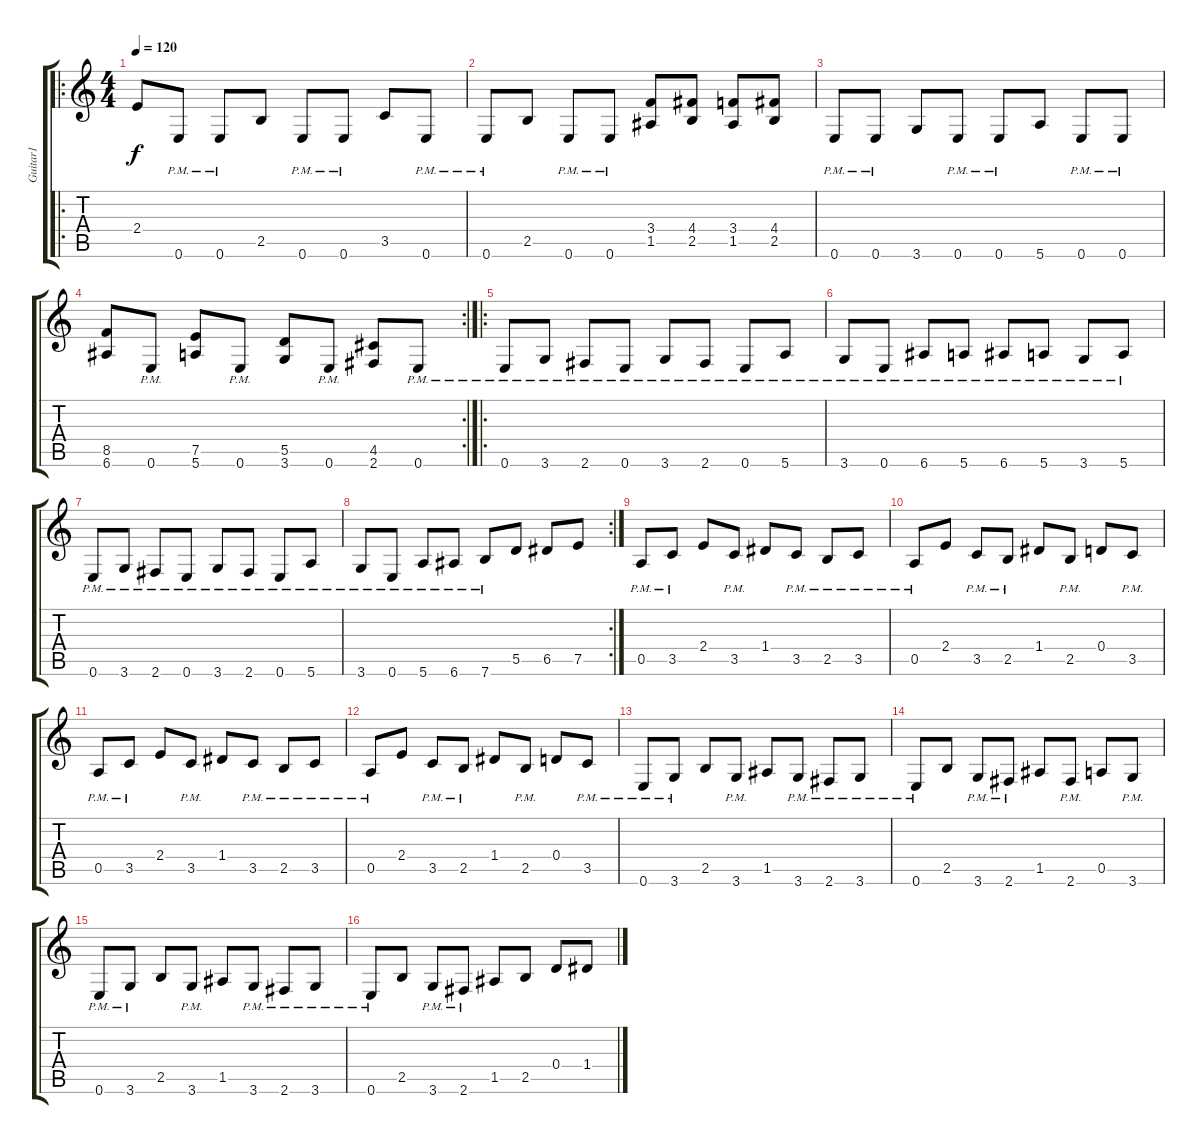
\track ("Guitar1" "Guitar1") {instrument overdrivenguitar}
\staff {score tabs}
\tuning (E4 B3 G3 D3 A2 E2) {hide}
\ro
\ts (4 4)
\tempo 120
\clef g2
\ks c
2.4.8{dy f} 0.6{pm}.8 0.6{pm}.8 2.5.8 0.6{pm}.8 0.6{pm}.8 3.5.8 0.6{pm}.8 |
0.6{pm}.8 2.5.8 0.6{pm}.8 0.6{pm}.8 (3.4 1.5).8 (4.4 2.5).8 (3.4 1.5).8 (4.4 2.5).8 |
0.6{pm}.8 0.6{pm}.8 3.6.8 0.6{pm}.8 0.6{pm}.8 5.6.8 0.6{pm}.8 0.6{pm}.8 |
\rc 2
(8.5 6.6).8 0.6{pm}.8 (7.5 5.6).8 0.6{pm}.8 (5.5 3.6).8 0.6{pm}.8 (4.5 2.6).8 0.6{pm}.8 |
\ro
0.6{pm}.8 3.6{pm}.8 2.6{pm}.8 0.6{pm}.8 3.6{pm}.8 2.6{pm}.8 0.6{pm}.8 5.6{pm}.8 |
3.6{pm}.8 0.6{pm}.8 6.6{pm}.8 5.6{pm}.8 6.6{pm}.8 5.6{pm}.8 3.6{pm}.8 5.6{pm}.8 |
0.6{pm}.8 3.6{pm}.8 2.6{pm}.8 0.6{pm}.8 3.6{pm}.8 2.6{pm}.8 0.6{pm}.8 5.6{pm}.8 |
\rc 2
3.6{pm}.8 0.6{pm}.8 5.6{pm}.8 6.6{pm}.8 7.6{pm}.8 5.5.8 6.5.8 7.5.8 |
0.5{pm}.8 3.5{pm}.8 2.4.8 3.5{pm}.8 1.4.8 3.5{pm}.8 2.5{pm}.8 3.5{pm}.8 |
0.5{pm}.8 2.4.8 3.5{pm}.8 2.5{pm}.8 1.4.8 2.5{pm}.8 0.4.8 3.5{pm}.8 |
0.5{pm}.8 3.5{pm}.8 2.4.8 3.5{pm}.8 1.4.8 3.5{pm}.8 2.5{pm}.8 3.5{pm}.8 |
0.5{pm}.8 2.4.8 3.5{pm}.8 2.5{pm}.8 1.4.8 2.5{pm}.8 0.4.8 3.5{pm}.8 |
0.6{pm}.8 3.6{pm}.8 2.5.8 3.6{pm}.8 1.5.8 3.6{pm}.8 2.6{pm}.8 3.6{pm}.8 |
0.6{pm}.8 2.5.8 3.6{pm}.8 2.6{pm}.8 1.5.8 2.6{pm}.8 0.5.8 3.6{pm}.8 |
0.6{pm}.8 3.6{pm}.8 2.5.8 3.6{pm}.8 1.5.8 3.6{pm}.8 2.6{pm}.8 3.6{pm}.8 |
0.6{pm}.8 2.5.8 3.6{pm}.8 2.6{pm}.8 1.5.8 2.5.8 0.4.8 1.4.8
